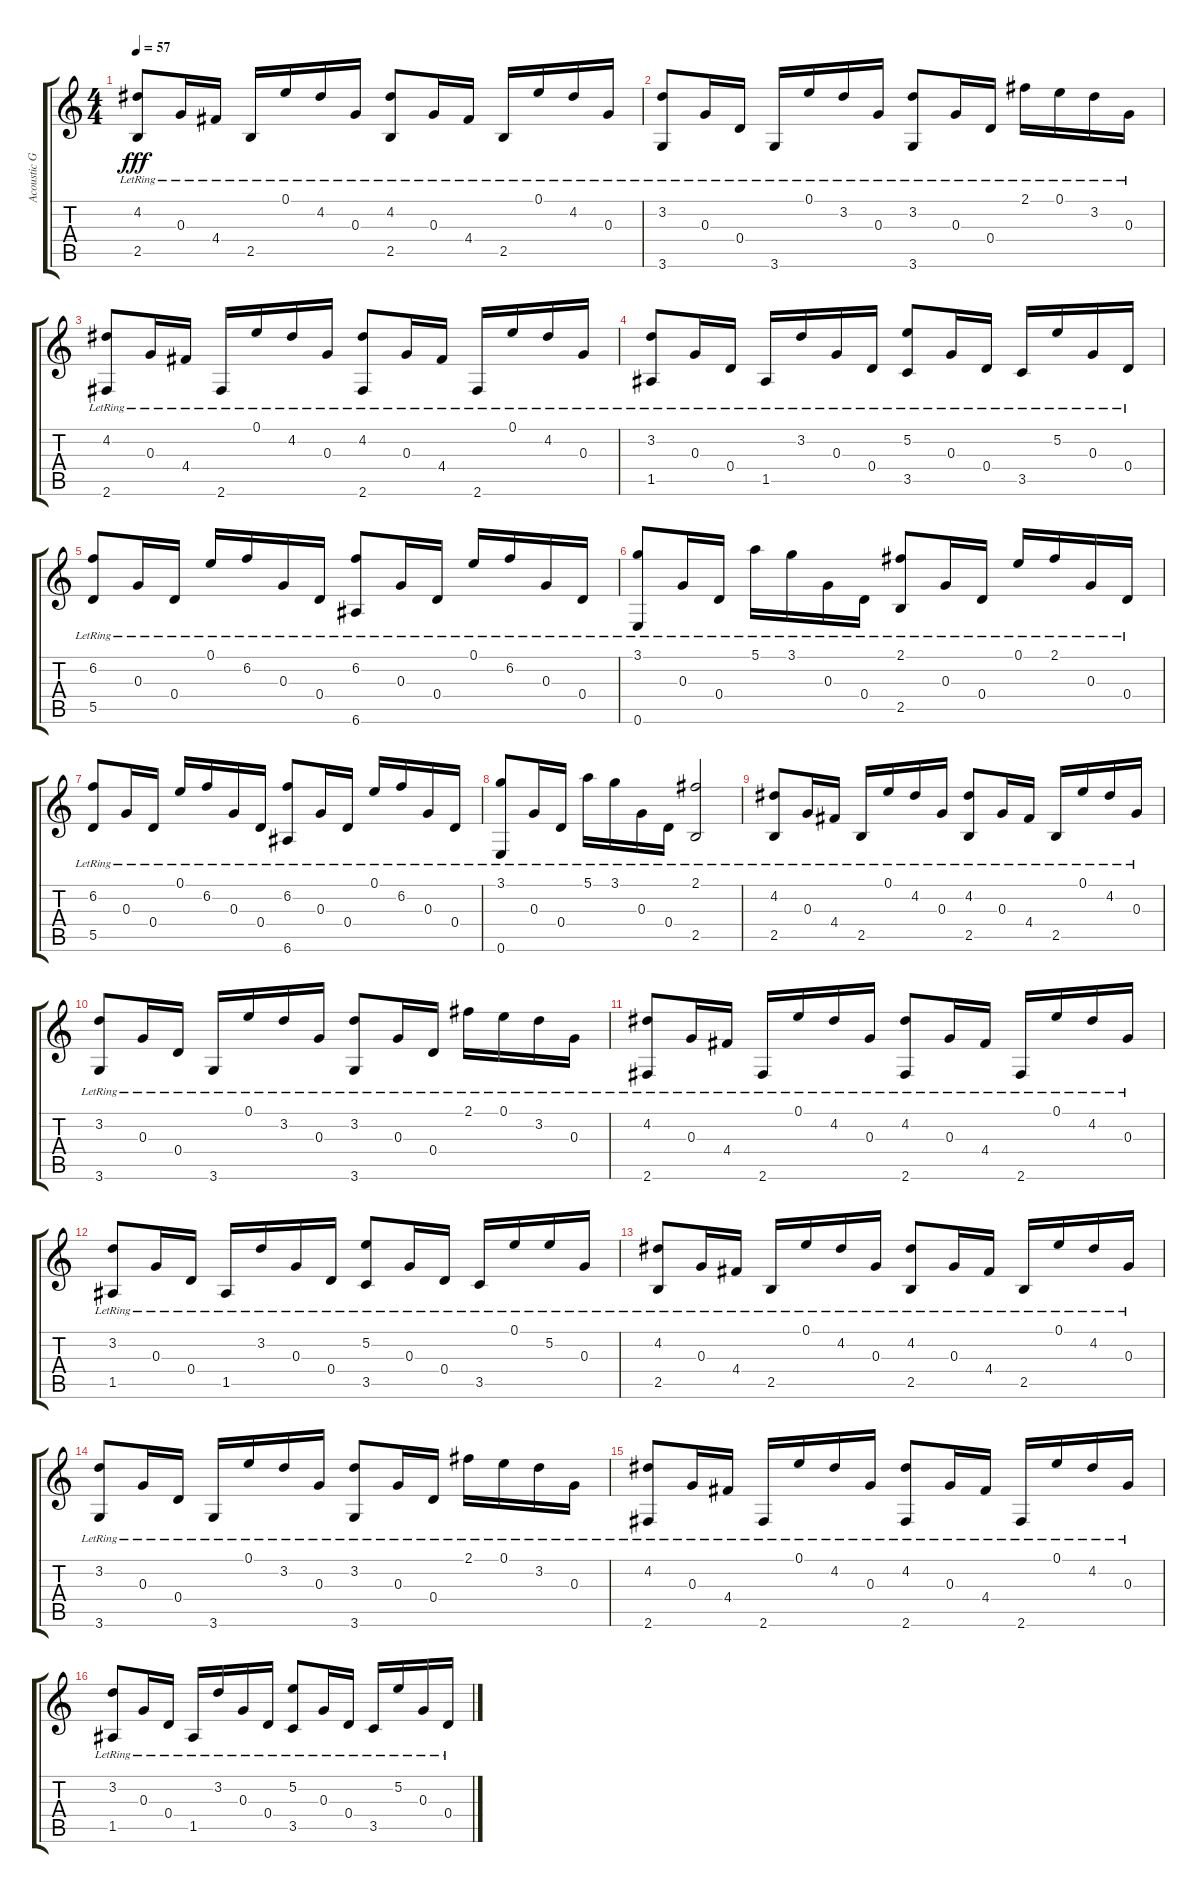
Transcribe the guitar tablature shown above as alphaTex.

\track ("Acoustic Guitar 2" "Acoustic G") {instrument acousticguitarsteel}
\staff {score tabs}
\tuning (E4 B3 G3 D3 A2 E2) {hide}
\ts (4 4)
\tempo 57
\clef g2
\ks c
(4.2{lr} 2.5{lr}).8{dy fff instrument acousticguitarsteel} 0.3{lr}.16 4.4{lr}.16 2.5{lr}.16 0.1{lr}.16 4.2{lr}.16 0.3{lr}.16 (4.2{lr} 2.5{lr}).8 0.3{lr}.16 4.4{lr}.16 2.5{lr}.16 0.1{lr}.16 4.2{lr}.16 0.3{lr}.16 |
(3.2{lr} 3.6{lr}).8 0.3{lr}.16 0.4{lr}.16 3.6{lr}.16 0.1{lr}.16 3.2{lr}.16 0.3{lr}.16 (3.2{lr} 3.6{lr}).8 0.3{lr}.16 0.4{lr}.16 2.1{lr}.16 0.1{lr}.16 3.2{lr}.16 0.3{lr}.16 |
(4.2{lr} 2.6{lr}).8 0.3{lr}.16 4.4{lr}.16 2.6{lr}.16 0.1{lr}.16 4.2{lr}.16 0.3{lr}.16 (4.2{lr} 2.6{lr}).8 0.3{lr}.16 4.4{lr}.16 2.6{lr}.16 0.1{lr}.16 4.2{lr}.16 0.3{lr}.16 |
(3.2{lr} 1.5{lr}).8 0.3{lr}.16 0.4{lr}.16 1.5{lr}.16 3.2{lr}.16 0.3{lr}.16 0.4{lr}.16 (5.2{lr} 3.5{lr}).8 0.3{lr}.16 0.4{lr}.16 3.5{lr}.16 5.2{lr}.16 0.3{lr}.16 0.4{lr}.16 |
(6.2{lr} 5.5{lr}).8 0.3{lr}.16 0.4{lr}.16 0.1{lr}.16 6.2{lr}.16 0.3{lr}.16 0.4{lr}.16 (6.2{lr} 6.6{lr}).8 0.3{lr}.16 0.4{lr}.16 0.1{lr}.16 6.2{lr}.16 0.3{lr}.16 0.4{lr}.16 |
(3.1{lr} 0.6{lr}).8 0.3{lr}.16 0.4{lr}.16 5.1{lr}.16 3.1{lr}.16 0.3{lr}.16 0.4{lr}.16 (2.1{lr} 2.5{lr}).8 0.3{lr}.16 0.4{lr}.16 0.1{lr}.16 2.1{lr}.16 0.3{lr}.16 0.4{lr}.16 |
(6.2{lr} 5.5{lr}).8 0.3{lr}.16 0.4{lr}.16 0.1{lr}.16 6.2{lr}.16 0.3{lr}.16 0.4{lr}.16 (6.2{lr} 6.6{lr}).8 0.3{lr}.16 0.4{lr}.16 0.1{lr}.16 6.2{lr}.16 0.3{lr}.16 0.4{lr}.16 |
(3.1{lr} 0.6{lr}).8 0.3{lr}.16 0.4{lr}.16 5.1{lr}.16 3.1{lr}.16 0.3{lr}.16 0.4{lr}.16 (2.1{lr} 2.5{lr}).2 |
(4.2{lr} 2.5{lr}).8 0.3{lr}.16 4.4{lr}.16 2.5{lr}.16 0.1{lr}.16 4.2{lr}.16 0.3{lr}.16 (4.2{lr} 2.5{lr}).8 0.3{lr}.16 4.4{lr}.16 2.5{lr}.16 0.1{lr}.16 4.2{lr}.16 0.3{lr}.16 |
(3.2{lr} 3.6{lr}).8 0.3{lr}.16 0.4{lr}.16 3.6{lr}.16 0.1{lr}.16 3.2{lr}.16 0.3{lr}.16 (3.2{lr} 3.6{lr}).8 0.3{lr}.16 0.4{lr}.16 2.1{lr}.16 0.1{lr}.16 3.2{lr}.16 0.3{lr}.16 |
(4.2{lr} 2.6{lr}).8 0.3{lr}.16 4.4{lr}.16 2.6{lr}.16 0.1{lr}.16 4.2{lr}.16 0.3{lr}.16 (4.2{lr} 2.6{lr}).8 0.3{lr}.16 4.4{lr}.16 2.6{lr}.16 0.1{lr}.16 4.2{lr}.16 0.3{lr}.16 |
(3.2{lr} 1.5{lr}).8 0.3{lr}.16 0.4{lr}.16 1.5{lr}.16 3.2{lr}.16 0.3{lr}.16 0.4{lr}.16 (5.2{lr} 3.5{lr}).8 0.3{lr}.16 0.4{lr}.16 3.5{lr}.16 0.1{lr}.16 5.2{lr}.16 0.3{lr}.16 |
(4.2{lr} 2.5{lr}).8 0.3{lr}.16 4.4{lr}.16 2.5{lr}.16 0.1{lr}.16 4.2{lr}.16 0.3{lr}.16 (4.2{lr} 2.5{lr}).8 0.3{lr}.16 4.4{lr}.16 2.5{lr}.16 0.1{lr}.16 4.2{lr}.16 0.3{lr}.16 |
(3.2{lr} 3.6{lr}).8 0.3{lr}.16 0.4{lr}.16 3.6{lr}.16 0.1{lr}.16 3.2{lr}.16 0.3{lr}.16 (3.2{lr} 3.6{lr}).8 0.3{lr}.16 0.4{lr}.16 2.1{lr}.16 0.1{lr}.16 3.2{lr}.16 0.3{lr}.16 |
(4.2{lr} 2.6{lr}).8 0.3{lr}.16 4.4{lr}.16 2.6{lr}.16 0.1{lr}.16 4.2{lr}.16 0.3{lr}.16 (4.2{lr} 2.6{lr}).8 0.3{lr}.16 4.4{lr}.16 2.6{lr}.16 0.1{lr}.16 4.2{lr}.16 0.3{lr}.16 |
(3.2{lr} 1.5{lr}).8 0.3{lr}.16 0.4{lr}.16 1.5{lr}.16 3.2{lr}.16 0.3{lr}.16 0.4{lr}.16 (5.2{lr} 3.5{lr}).8 0.3{lr}.16 0.4{lr}.16 3.5{lr}.16 5.2{lr}.16 0.3{lr}.16 0.4{lr}.16
